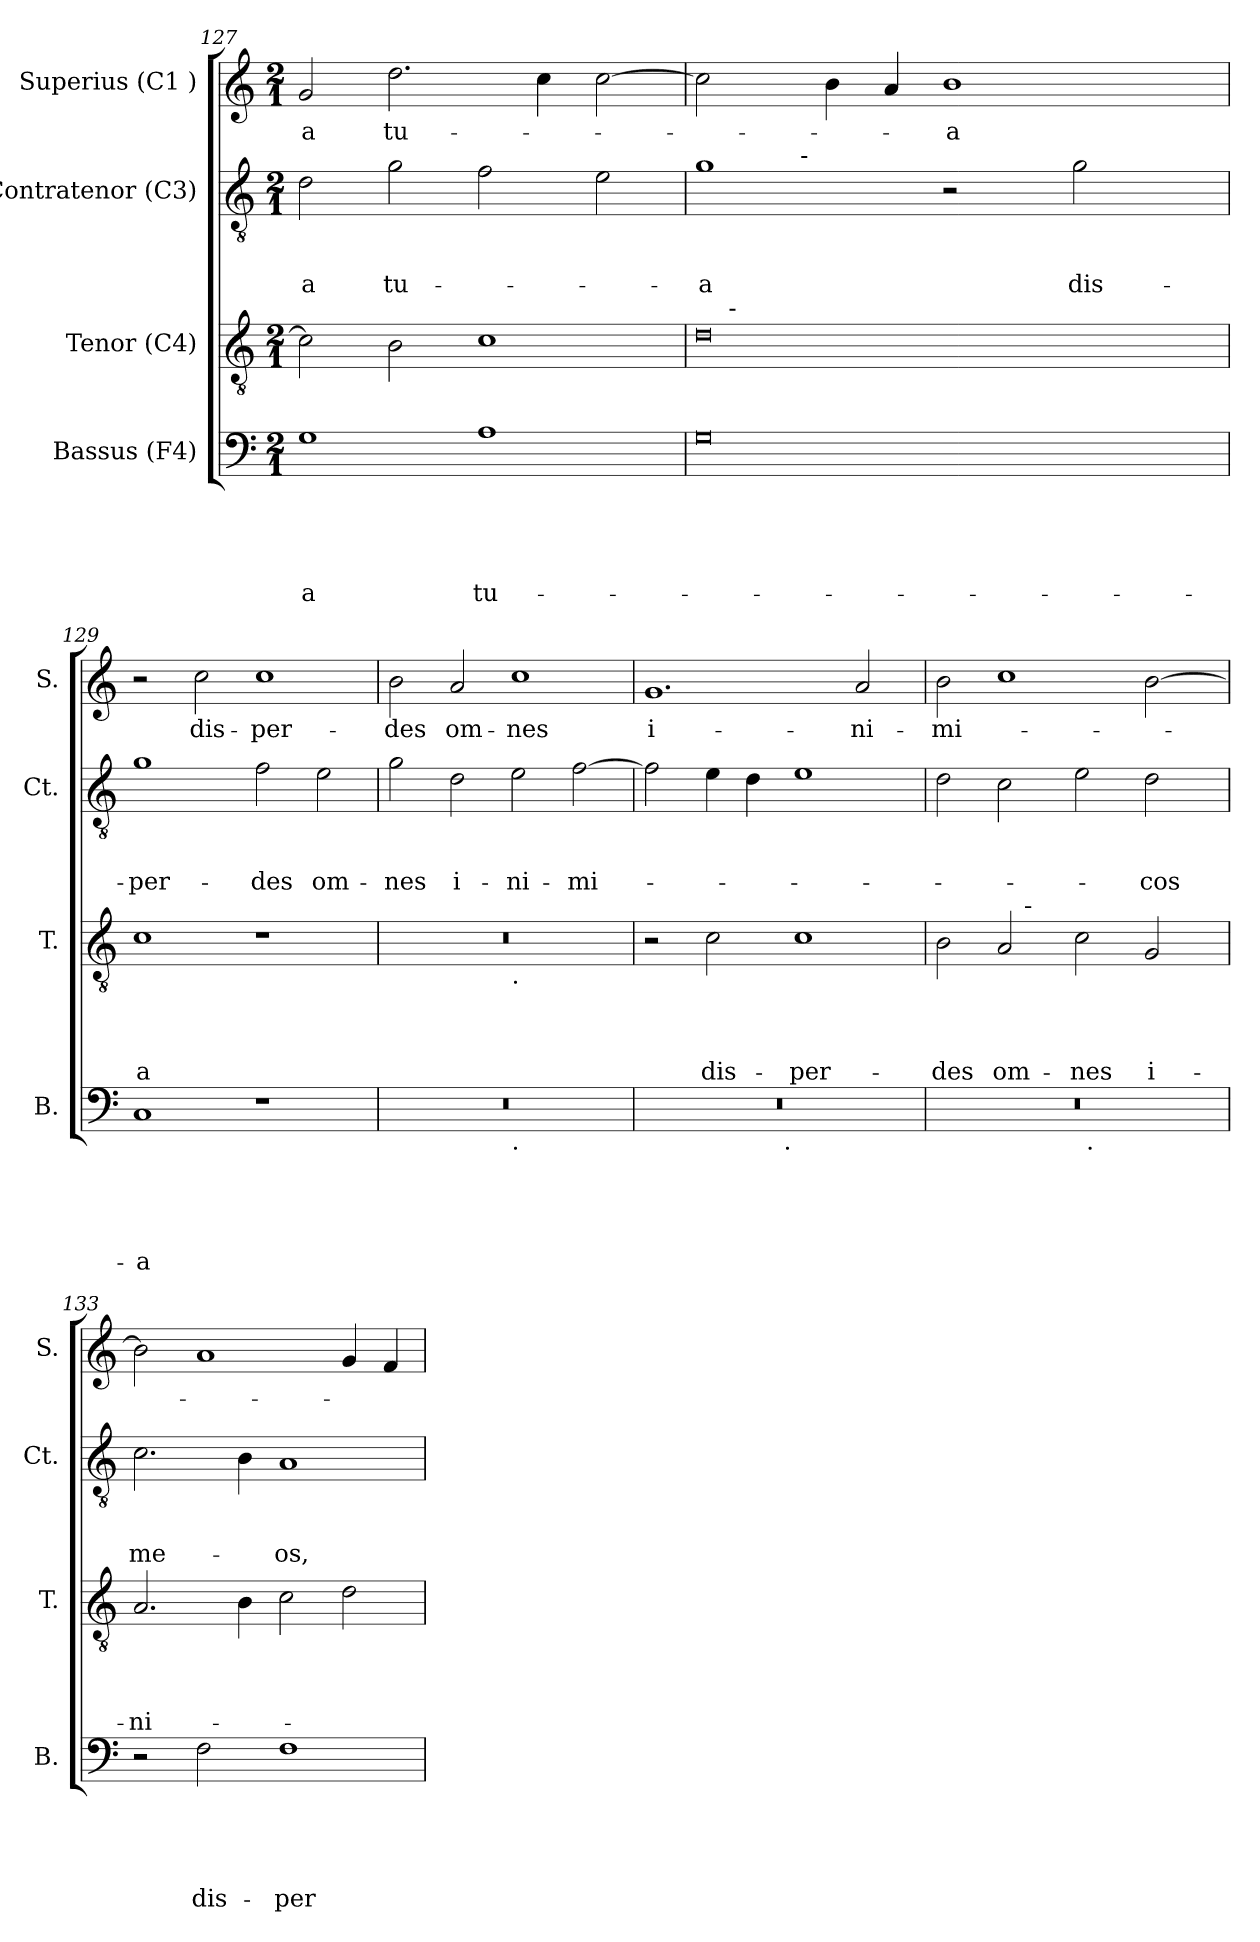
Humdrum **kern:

**kern	**text	**text	**text	**text	**text	**kern	**text	**text	**text	**text	**kern	**text	**text	**text	**kern	**text
*part4	*part4	*part4	*part4	*part4	*part4	*part3	*part3	*part3	*part3	*part3	*part2	*part2	*part2	*part2	*part1	*part1
*staff4	*staff4	*staff4	*staff4	*staff4	*staff4	*staff3	*staff3	*staff3	*staff3	*staff3	*staff2	*staff2	*staff2	*staff2	*staff1	*staff1
*I"Bassus (F4)	*	*	*	*	*	*I"Tenor (C4)	*	*	*	*	*I"Contratenor (C3)	*	*	*	*I"Superius (C1 )	*
*I'B.	*	*	*	*	*	*I'T.	*	*	*	*	*I'Ct.	*	*	*	*I'S.	*
*clefF4	*	*	*	*	*	*clefGv2	*	*	*	*	*clefGv2	*	*	*	*clefG2	*
*k[]	*	*	*	*	*	*k[]	*	*	*	*	*k[]	*	*	*	*k[]	*
*C:	*	*	*	*	*	*C:	*	*	*	*	*C:	*	*	*	*C:	*
*M2/1	*	*	*	*	*	*M2/1	*	*	*	*	*M2/1	*	*	*	*M2/1	*
=127	=127	=127	=127	=127	=127	=127	=127	=127	=127	=127	=127	=127	=127	=127	=127	=127
!	!	!	!	!	!LO:LY:b:rj	!	!	!	!	!	!	!	!	!LO:LY:b	!	!LO:LY:b
1G	.	.	.	.	-a	2c\]	.	.	.	.	2d\	.	.	-a	2g/	-a
!	!	!	!	!	!	!	!	!	!	!	!	!	!	!LO:LY:b	!	!LO:LY:b
.	.	.	.	.	.	2B\	.	.	.	.	2g\	.	.	tu-	2.dd\	tu-
!	!	!	!	!	!LO:LY:b	!	!	!	!	!	!	!	!	!	!	!
1A	.	.	.	.	tu-	1c	.	.	.	.	2f\	.	.	.	.	.
.	.	.	.	.	.	.	.	.	.	.	.	.	.	.	4cc\	.
.	.	.	.	.	.	.	.	.	.	.	2e\	.	.	.	[<2cc\	.
!!LO:LB:g=z
=128	=128	=128	=128	=128	=128	=128	=128	=128	=128	=128	=128	=128	=128	=128	=128	=128
!	!	!	!	!	!	!	!	!	!	!	!	!	!	!LO:LY:b	!	!
*	*	*	*	*	*	*^	*	*	*	*	*^	*	*	*	*	*
0G	.	.	.	.	.	0d	16.ryy	.	.	.	.	1g	4..ryy	.	.	-a	2cc\]	.
!	!	!	!	!	!	!	!LO:TX:a:t=-	!	!	!	!	!	!	!	!	!	!	!
.	.	.	.	.	.	.	1ryy	.	.	.	.	.	.	.	.	.	.	.
!	!	!	!	!	!	!	!	!	!	!	!	!	!LO:TX:a:t=-	!	!	!	!	!
.	.	.	.	.	.	.	.	.	.	.	.	.	1ryy	.	.	.	.	.
.	.	.	.	.	.	.	.	.	.	.	.	.	.	.	.	.	4b\	.
.	.	.	.	.	.	.	.	.	.	.	.	.	.	.	.	.	4a/	.
!	!	!	!	!	!	!	!	!	!	!	!	!	!	!	!	!	!	!LO:LY:b:rj
.	.	.	.	.	.	.	.	.	.	.	.	2r	.	.	.	.	1b	-a
.	.	.	.	.	.	.	2ryy	.	.	.	.	.	.	.	.	.	.	.
.	.	.	.	.	.	.	.	.	.	.	.	.	2ryy	.	.	.	.	.
!	!	!	!	!	!	!	!	!	!	!	!	!	!	!	!	!LO:LY:b	!	!
.	.	.	.	.	.	.	.	.	.	.	.	2g\	.	.	.	dis-	.	.
.	.	.	.	.	.	.	4ryy	.	.	.	.	.	.	.	.	.	.	.
.	.	.	.	.	.	.	8ryy	.	.	.	.	.	.	.	.	.	.	.
.	.	.	.	.	.	.	.	.	.	.	.	.	16ryy	.	.	.	.	.
.	.	.	.	.	.	.	32ryy	.	.	.	.	.	.	.	.	.	.	.
=129	=129	=129	=129	=129	=129	=129	=129	=129	=129	=129	=129	=129	=129	=129	=129	=129	=129	=129
!	!	!	!	!	!LO:LY:b:rj	!	!	!	!	!	!LO:LY:b:rj	!	!	!	!	!LO:LY:b	!	!
*	*	*	*	*	*	*v	*v	*	*	*	*	*	*	*	*	*	*	*
*	*	*	*	*	*	*	*	*	*	*	*v	*v	*	*	*	*	*
1C	.	.	.	.	-a	1c	.	.	.	-a	1g	.	.	-per-	2r	.
!	!	!	!	!	!	!	!	!	!	!	!	!	!	!	!	!LO:LY:b
.	.	.	.	.	.	.	.	.	.	.	.	.	.	.	2cc\	dis-
!	!	!	!	!	!	!	!	!	!	!	!	!	!	!LO:LY:b	!	!LO:LY:b
1r	.	.	.	.	.	1r	.	.	.	.	2f\	.	.	-des	1cc	-per-
!	!	!	!	!	!	!	!	!	!	!	!	!	!	!LO:LY:b	!	!
.	.	.	.	.	.	.	.	.	.	.	2e\	.	.	om-	.	.
=130	=130	=130	=130	=130	=130	=130	=130	=130	=130	=130	=130	=130	=130	=130	=130	=130
!	!	!	!	!	!	!	!	!	!	!	!	!	!	!LO:LY:b	!	!LO:LY:b
*^	*	*	*	*	*	*^	*	*	*	*	*	*	*	*	*	*
0r	1ryy	.	.	.	.	.	0r	1ryy	.	.	.	.	2g\	.	.	-nes	2b\	-des
!	!	!	!	!	!	!	!	!	!	!	!	!	!	!	!	!LO:LY:b	!	!LO:LY:b
.	.	.	.	.	.	.	.	.	.	.	.	.	2d\	.	.	i-	2a/	om-
!	!	!	!	!	!	!	!	!LO:TX:b:t=.	!	!	!	!	!	!	!	!	!	!
!	!LO:TX:b:t=.	!	!	!	!	!	!	!	!	!	!	!	!	!	!	!	!	!
!	!	!	!	!	!	!	!	!	!	!	!	!	!	!	!	!LO:LY:b	!	!LO:LY:b
.	1ryy	.	.	.	.	.	.	1ryy	.	.	.	.	2e\	.	.	-ni-	1cc	-nes
!	!	!	!	!	!	!	!	!	!	!	!	!	!	!	!	!LO:LY:b	!	!
.	.	.	.	.	.	.	.	.	.	.	.	.	[>2f\	.	.	-mi-	.	.
=131	=131	=131	=131	=131	=131	=131	=131	=131	=131	=131	=131	=131	=131	=131	=131	=131	=131	=131
!	!	!	!	!	!	!	!	!	!	!	!	!	!	!	!	!	!	!LO:LY:b:rj
*	*	*	*	*	*	*	*v	*v	*	*	*	*	*	*	*	*	*	*
0r	2ryy	.	.	.	.	.	2r	.	.	.	.	2f\]	.	.	.	1.g	i-
!	!	!	!	!	!	!	!	!	!	!	!LO:LY:b	!	!	!	!	!	!
.	4...ryy	.	.	.	.	.	2c\	.	.	.	dis-	4e\	.	.	.	.	.
.	.	.	.	.	.	.	.	.	.	.	.	4d\	.	.	.	.	.
!	!LO:TX:b:t=.	!	!	!	!	!	!	!	!	!	!	!	!	!	!	!	!
.	1ryy	.	.	.	.	.	.	.	.	.	.	.	.	.	.	.	.
!	!	!	!	!	!	!	!	!	!	!	!LO:LY:b	!	!	!	!	!	!
.	.	.	.	.	.	.	1c	.	.	.	-per-	1e	.	.	.	.	.
!	!	!	!	!	!	!	!	!	!	!	!	!	!	!	!	!	!LO:LY:b
.	.	.	.	.	.	.	.	.	.	.	.	.	.	.	.	2a/	-ni-
.	32ryy	.	.	.	.	.	.	.	.	.	.	.	.	.	.	.	.
!!LO:LB:g=z
=132	=132	=132	=132	=132	=132	=132	=132	=132	=132	=132	=132	=132	=132	=132	=132	=132	=132
!	!	!	!	!	!	!	!	!	!	!	!LO:LY:b	!	!	!	!	!	!LO:LY:b
*	*	*	*	*	*	*	*^	*	*	*	*	*	*	*	*	*	*
0r	1ryy	.	.	.	.	.	2B\	2ryy	.	.	.	-des	2d\	.	.	.	2b\	-mi-
!	!	!	!	!	!	!	!	!	!	!	!	!LO:LY:b	!	!	!	!	!	!
.	.	.	.	.	.	.	2A/	8ryy	.	.	.	om-	2c\	.	.	.	1cc	.
!	!	!	!	!	!	!	!	!LO:TX:a:t=-	!	!	!	!	!	!	!	!	!	!
.	.	.	.	.	.	.	.	1ryy	.	.	.	.	.	.	.	.	.	.
!	!	!	!	!	!	!	!	!	!	!	!	!LO:LY:b	!	!	!	!	!	!
.	32ryy	.	.	.	.	.	2c\	.	.	.	.	-nes	2e\	.	.	.	.	.
!	!LO:TX:b:t=.	!	!	!	!	!	!	!	!	!	!	!	!	!	!	!	!	!
.	2ryy	.	.	.	.	.	.	.	.	.	.	.	.	.	.	.	.	.
!	!	!	!	!	!	!	!	!	!	!	!	!LO:LY:b	!	!	!	!LO:LY:b	!	!
.	.	.	.	.	.	.	2G/	.	.	.	.	i-	2d\	.	.	-cos	[>2b\	.
.	4...ryy	.	.	.	.	.	.	.	.	.	.	.	.	.	.	.	.	.
.	.	.	.	.	.	.	.	4.ryy	.	.	.	.	.	.	.	.	.	.
=133	=133	=133	=133	=133	=133	=133	=133	=133	=133	=133	=133	=133	=133	=133	=133	=133	=133	=133
!	!	!	!	!	!	!	!	!	!	!	!	!LO:LY:b	!	!	!	!LO:LY:b	!	!
*v	*v	*	*	*	*	*	*	*	*	*	*	*	*	*	*	*	*	*
*	*	*	*	*	*	*v	*v	*	*	*	*	*	*	*	*	*	*
2r	.	.	.	.	.	2.A/	.	.	.	-ni-	2.c\	.	.	me-	2b\]	.
!	!	!	!	!	!LO:LY:b	!	!	!	!	!	!	!	!	!	!	!
2F\	.	.	.	.	dis-	.	.	.	.	.	.	.	.	.	1a	.
.	.	.	.	.	.	4B\	.	.	.	.	4B\	.	.	.	.	.
!	!	!	!	!	!LO:LY:b	!	!	!	!	!	!	!	!	!LO:LY:b	!	!
1F	.	.	.	.	-per-	2c\	.	.	.	.	1A	.	.	-os,	.	.
.	.	.	.	.	.	2d\	.	.	.	.	.	.	.	.	4g/	.
.	.	.	.	.	.	.	.	.	.	.	.	.	.	.	4f/	.
=	=	=	=	=	=	=	=	=	=	=	=	=	=	=	=	=
*-	*-	*-	*-	*-	*-	*-	*-	*-	*-	*-	*-	*-	*-	*-	*-	*-
